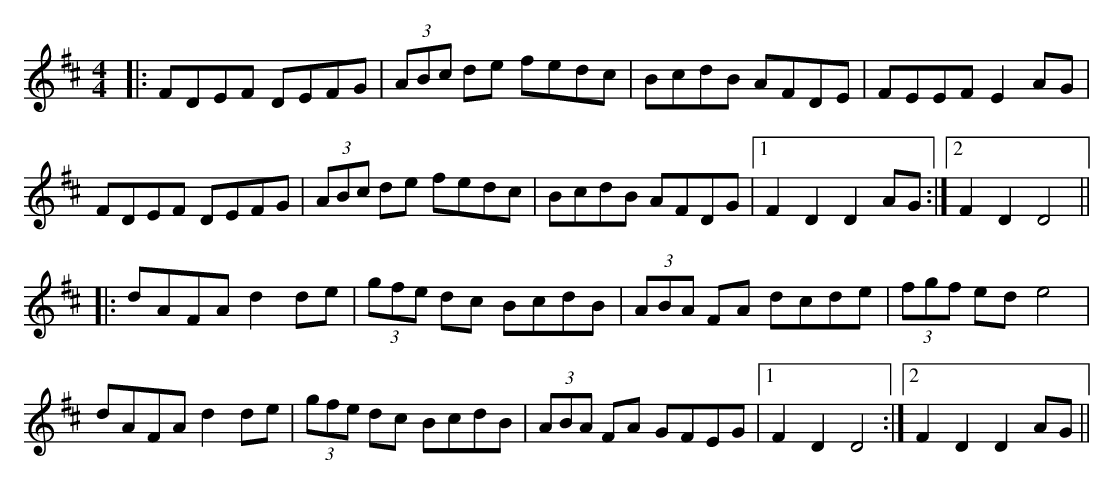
X:1
M:4/4
K:D
|:FDEF DEFG|(3ABc de fedc|BcdB AFDE|FEEF E2AG|
FDEF DEFG|(3ABc de fedc|BcdB AFDG|1 F2D2 D2AG:|2 F2D2 D4||
|:dAFA d2de|(3gfe dc BcdB|(3ABA FA dcde|(3fgf ed e4|
dAFA d2de|(3gfe dc BcdB|(3ABA FA GFEG|1 F2D2 D4:|2 F2D2 D2AG||
